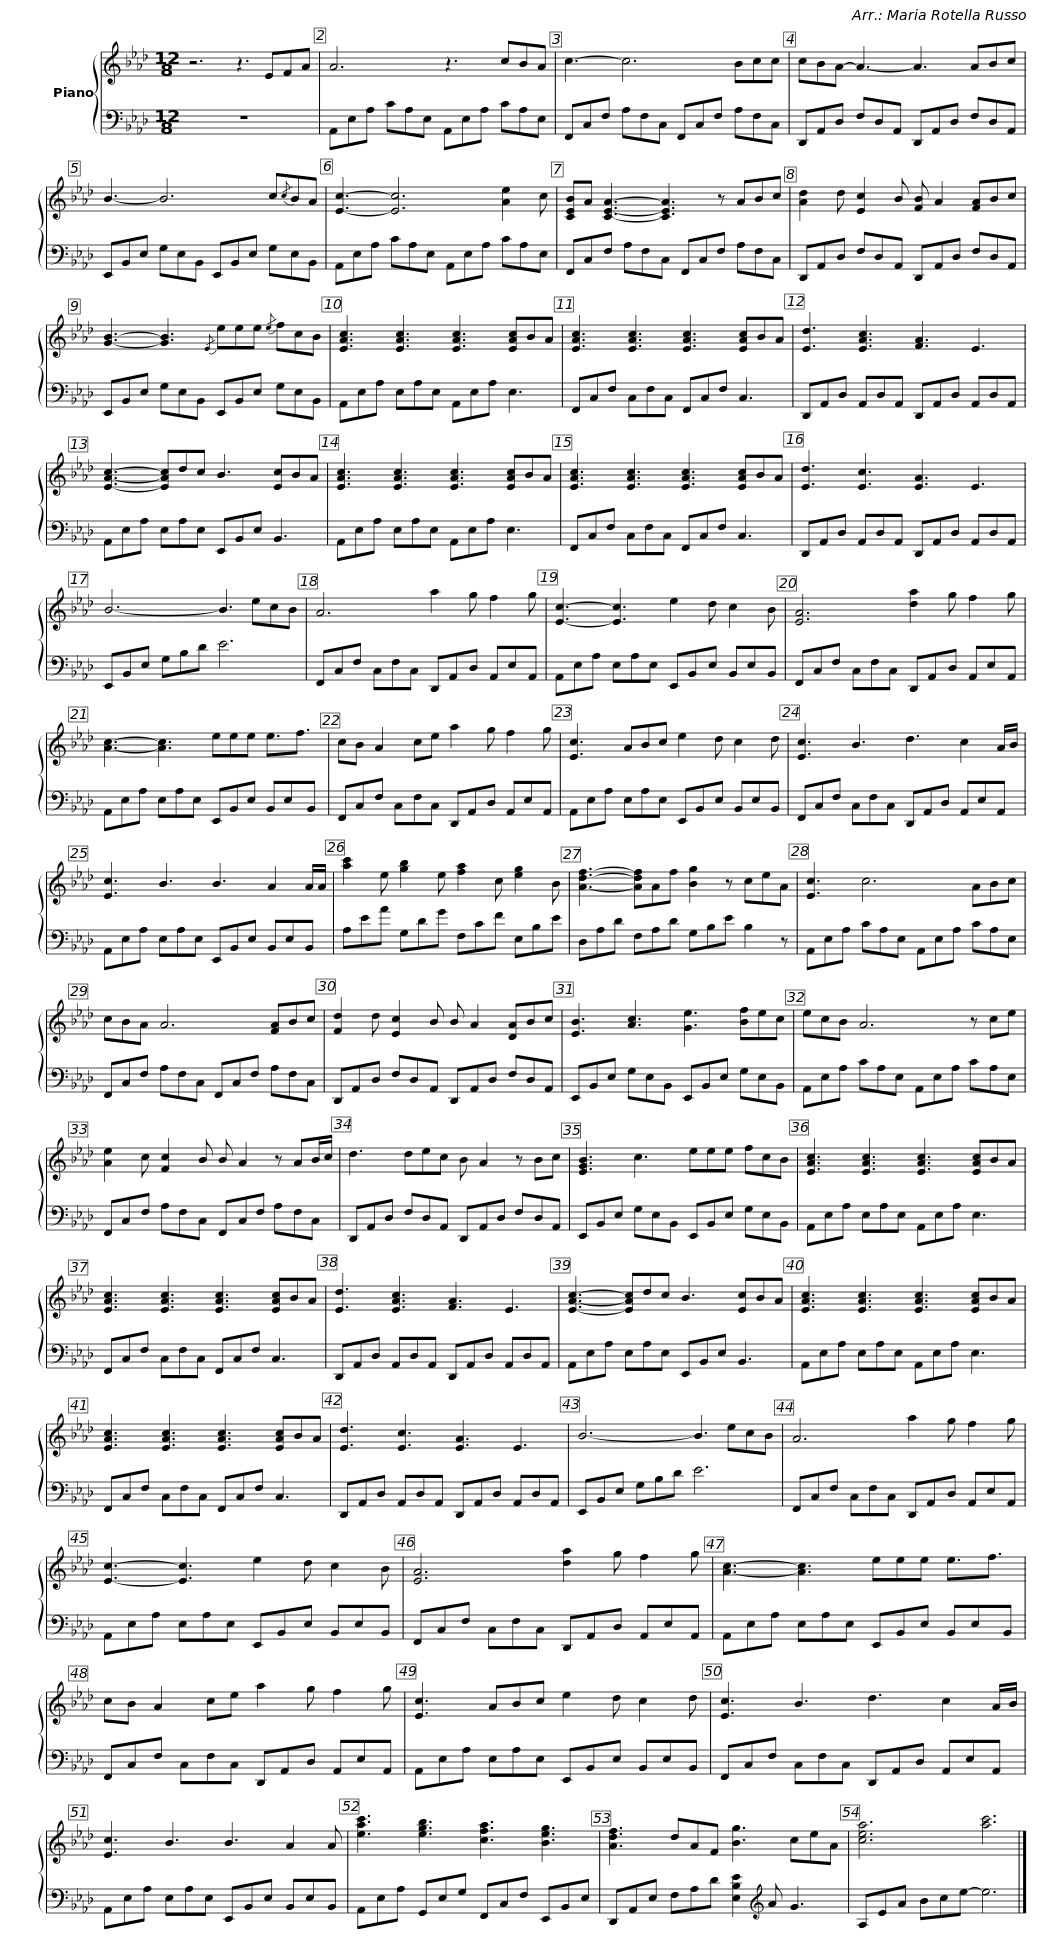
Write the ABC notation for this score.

X:1
%%score { 1 | 2 }
L:1/8
M:12/8
I:linebreak $
K:Ab
V:1 treble
V:2 bass
V:1
 z6 z3 EFA | A6 z3 cBA | c3- c6 Bcc |$ cBA- A3- A3 ABc | B3- B6 c{/c}BA |$ %5
 [Ec]3- [Ec]6 [Ae]2 c | [CEB]A [CEA]3- [CEA]3 z ABc |$ [Ad]2 d [Ec]2 B [FB] A2 [FA]Bc | [GB]3- [GB]3{/E} eee{/e} fcB |$ [EAc]3 [EAc]3 [EAc]3 [EAc]BA | %10
 [EAc]3 [EAc]3 [EAc]3 [EAc]BA |$ [Ed]3 [EAc]3 [FA]3 E3 | [EAc]3- [EAc]dc B3 [Ec]BA |$ [EAc]3 [EAc]3 [EAc]3 [EAc]BA | [EAc]3 [EAc]3 [EAc]3 [EAc]BA |$ %15
 [Ed]3 [Ec]3 [EA]3 E3 | B6- B3 ecB |$ A6 a2 g f2 g | [Ec]3- [Ec]3 e2 d c2 B |$ [EA]6 [da]2 g f2 g | %20
 [Ac]3- [Ac]3 eee e3/2f3/2 |$ cB A2 ce a2 g f2 g | [Ec]3 ABc e2 d c2 d |$ [Ec]3 B3 d3 c2 A/B/ | [Ec]3 B3 B3 A2 A/A/ |$ %25
 [ac']2 e [gb]2 e [fa]2 c [eg]2 B | [Adf]3- [Adf]Af [Bg]2 z ceA |$ [Ec]3 c6 ABc | cBA A6 [FA]Bc |$ [Fd]2 d [Ec]2 B B A2 [DA]Bc | %30
 [EB]3 [Ac]3 [Ge]3 [Bf]ec |$ ecB A6 z ce | [Ae]2 c [Fc]2 B B A2 z AB/c/ |$ d3 dec B A2 z Bc | [EGB]3 c3 eee fcB | %35
 [EAc]3 [EAc]3 [EAc]3 [EAc]BA |$ [EAc]3 [EAc]3 [EAc]3 [EAc]BA | [Ed]3 [EAc]3 [FA]3 E3 | [EAc]3- [EAc]dc B3 [Ec]BA |$ [EAc]3 [EAc]3 [EAc]3 [EAc]BA | %40
 [EAc]3 [EAc]3 [EAc]3 [EAc]BA | [Ed]3 [Ec]3 [EA]3 E3 |$ B6- B3 ecB | A6 a2 g f2 g | [Ec]3- [Ec]3 e2 d c2 B |$ %45
 [EA]6 [da]2 g f2 g | [Ac]3- [Ac]3 eee e3/2f3/2 | cB A2 ce a2 g f2 g |$ [Ec]3 ABc e2 d c2 d | [Ec]3 B3 d3 c2 A/B/ | %50
 [Ec]3 B3 B3 A2 A |$ [eac']3 [egb]3 [cfa]3 [Beg]3 | [Adf]3 dAF [Bg]3 ceA | [cea]6 [ac']6 |] %54
V:2
 z12 | A,,E,A, CA,E, A,,E,A, CA,E, | F,,C,F, A,F,C, F,,C,F, A,F,C, |$ D,,A,,D, F,D,A,, D,,A,,D, F,D,A,, | E,,B,,E, G,E,B,, E,,B,,E, G,E,B,, |$ %5
 A,,E,A, CA,E, A,,E,A, CA,E, | F,,C,F, A,F,C, F,,C,F, A,F,C, |$ D,,A,,D, F,D,A,, D,,A,,D, F,D,A,, | E,,B,,E, G,E,B,, E,,B,,E, G,E,B,, |$ A,,E,A, E,A,E, A,,E,A, E,3 | %10
 F,,C,F, C,F,C, F,,C,F, C,3 |$ D,,A,,D, A,,D,A,, D,,A,,D, A,,D,A,, | A,,E,A, E,A,E, E,,B,,E, B,,3 |$ A,,E,A, E,A,E, A,,E,A, E,3 | F,,C,F, C,F,C, F,,C,F, C,3 |$ %15
 D,,A,,D, A,,D,A,, D,,A,,D, A,,D,A,, | E,,B,,E, G,B,D E6 |$ F,,C,F, C,F,C, D,,A,,D, A,,E,A,, | A,,E,A, E,A,E, E,,B,,E, B,,E,B,, |$ F,,C,F, C,F,C, D,,A,,D, A,,E,A,, | %20
 A,,E,A, E,A,E, E,,B,,E, B,,E,B,, |$ F,,C,F, C,F,C, D,,A,,D, A,,E,A,, | A,,E,A, E,A,E, E,,B,,E, B,,E,B,, |$ F,,C,F, C,F,C, D,,A,,D, A,,E,A,, | A,,E,A, E,A,E, E,,B,,E, B,,E,B,, |$ %25
 A,EA G,DG F,CF E,B,E | D,A,D F,A,D G,B,E B,2 z |$ A,,E,A, CA,E, A,,E,A, CA,E, | F,,C,F, A,F,C, F,,C,F, A,F,C, |$ D,,A,,D, F,D,A,, D,,A,,D, F,D,A,, | %30
 E,,B,,E, G,E,B,, E,,B,,E, G,E,B,, |$ A,,E,A, CA,E, A,,E,A, CA,E, | F,,C,F, A,F,C, F,,C,F, A,F,C, |$ D,,A,,D, F,D,A,, D,,A,,D, F,D,A,, | E,,B,,E, G,E,B,, E,,B,,E, G,E,B,, | %35
 A,,E,A, E,A,E, A,,E,A, E,3 |$ F,,C,F, C,F,C, F,,C,F, C,3 | D,,A,,D, A,,D,A,, D,,A,,D, A,,D,A,, | A,,E,A, E,A,E, E,,B,,E, B,,3 |$ A,,E,A, E,A,E, A,,E,A, E,3 | %40
 F,,C,F, C,F,C, F,,C,F, C,3 | D,,A,,D, A,,D,A,, D,,A,,D, A,,D,A,, |$ E,,B,,E, G,B,D E6 | F,,C,F, C,F,C, D,,A,,D, A,,E,A,, | A,,E,A, E,A,E, E,,B,,E, B,,E,B,, |$ %45
 F,,C,F, C,F,C, D,,A,,D, A,,E,A,, | A,,E,A, E,A,E, E,,B,,E, B,,E,B,, | F,,C,F, C,F,C, D,,A,,D, A,,E,A,, |$ A,,E,A, E,A,E, E,,B,,E, B,,E,B,, | F,,C,F, C,F,C, D,,A,,D, A,,E,A,, | %50
 A,,E,A, E,A,E, E,,B,,E, B,,E,B,, |$ A,,E,A, G,,E,G, F,,C,F, E,,B,,E, | D,,A,,E, F,A,D [E,B,E]2[K:treble] A G3 | A,EA Bce- e6 |] %54
